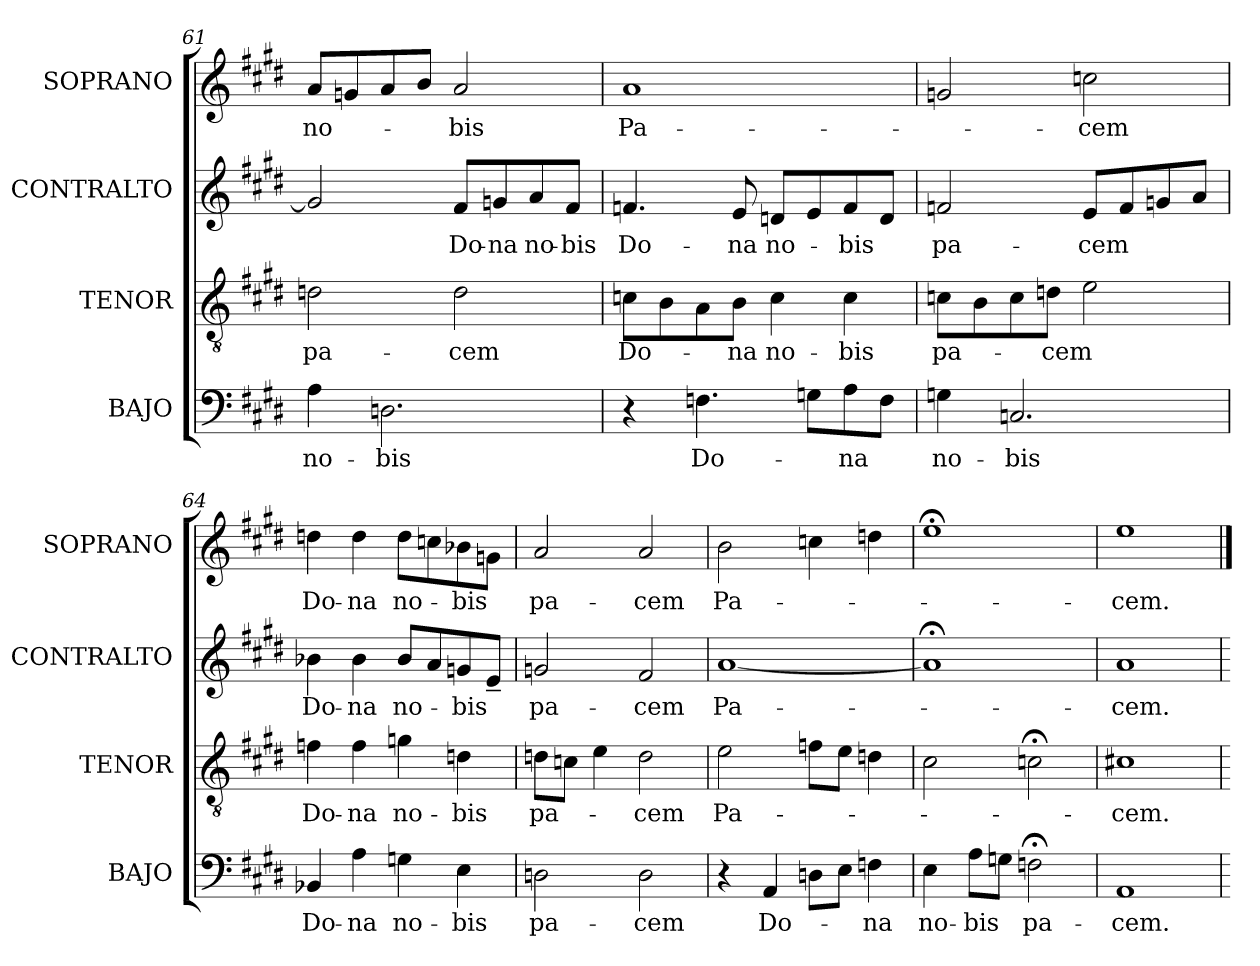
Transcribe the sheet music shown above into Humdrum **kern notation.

**kern	**text	**kern	**text	**kern	**text	**kern	**text
*part4	*part4	*part3	*part3	*part2	*part2	*part1	*part1
*staff4	*staff4	*staff3	*staff3	*staff2	*staff2	*staff1	*staff1
*I"BAJO	*	*I"TENOR	*	*I"CONTRALTO	*	*I"SOPRANO	*
*I'BAJO	*	*I'TENOR	*	*I'CONTRALTO	*	*I'SOPRANO	*
*clefF4	*	*clefGv2	*	*clefG2	*	*clefG2	*
*k[f#c#g#d#]	*	*k[f#c#g#d#]	*	*k[f#c#g#d#]	*	*k[f#c#g#d#]	*
*E:	*	*E:	*	*E:	*	*E:	*
=61	=61	=61	=61	=61	=61	=61	=61
!	!LO:LY:b:cj	!	!LO:LY:b:cj	!	!	!	!LO:LY:b:cj
4A\	no-	2dn\	pa-	2g/]	.	8a/L	no-
.	.	.	.	.	.	8gn/	.
!	!LO:LY:b:cj	!	!	!	!	!	!
2.Dn\	-bis	.	.	.	.	8a/	.
.	.	.	.	.	.	8b/J	.
!	!	!	!LO:LY:b:cj	!	!LO:LY:b	!	!LO:LY:b:cj
.	.	2d\	-cem	8f#/L	Do-	2a/	-bis
!	!	!	!	!	!LO:LY:b:rj	!	!
.	.	.	.	8gn/	-na	.	.
!	!	!	!	!	!LO:LY:b	!	!
.	.	.	.	8a/	no-	.	.
!	!	!	!	!	!LO:LY:b:rj	!	!
.	.	.	.	8f#/J	-bis	.	.
=62	=62	=62	=62	=62	=62	=62	=62
!	!	!	!LO:LY:b	!	!LO:LY:b:cj	!	!LO:LY:b:cj
4r	.	8cn\L	Do-	4.fn/	Do-	1a	Pa-
.	.	8B\	.	.	.	.	.
!	!LO:LY:b	!	!	!	!	!	!
4.Fn\	Do-	8A\	.	.	.	.	.
!	!	!	!LO:LY:b:cj	!	!LO:LY:b:cj	!	!
.	.	8B\J	-na	8e/	-na	.	.
!	!	!	!LO:LY:b:cj	!	!LO:LY:b:cj	!	!
.	.	4c\	no-	8dn/L	no-	.	.
8Gn\L	.	.	.	8e/	.	.	.
!	!LO:LY:b:cj	!	!LO:LY:b:cj	!	!LO:LY:b:cj	!	!
8A\	-na	4c\	-bis	8f/	-bis	.	.
8F\J	.	.	.	8d/J	.	.	.
=63	=63	=63	=63	=63	=63	=63	=63
!	!LO:LY:b:cj	!	!LO:LY:b:cj	!	!LO:LY:b:cj	!	!
4Gn\	no-	8cn\L	pa-	2fn/	pa-	2gn/	.
.	.	8B\	.	.	.	.	.
!	!LO:LY:b:cj	!	!	!	!	!	!
2.Cn/	-bis	8c\	.	.	.	.	.
!	!	!	!LO:LY:b	!	!	!	!
.	.	8dn\J	-cem	.	.	.	.
!	!	!	!	!	!LO:LY:b	!	!LO:LY:b:cj
.	.	2e\	.	8e/L	-cem	2ccn\	-cem
.	.	.	.	8f/	.	.	.
.	.	.	.	8gn/	.	.	.
.	.	.	.	8a/J	.	.	.
!!LO:LB:g=z
=64	=64	=64	=64	=64	=64	=64	=64
!	!LO:LY:b:cj	!	!LO:LY:b:cj	!	!LO:LY:b:cj	!	!LO:LY:b:cj
4BB-X/	Do-	4fn\	Do-	4b-X\	Do-	4ddn\	Do-
!	!LO:LY:b:cj	!	!LO:LY:b:cj	!	!LO:LY:b:cj	!	!LO:LY:b:cj
4A\	-na	4f\	-na	4b-\	-na	4dd\	-na
!	!LO:LY:b:cj	!	!LO:LY:b:cj	!	!LO:LY:b:cj	!	!LO:LY:b:cj
4Gn\	no-	4gn\	no-	8b-/L	no-	8dd\L	no-
.	.	.	.	8a/	.	8ccn\	.
!	!LO:LY:b:cj	!	!LO:LY:b:cj	!	!LO:LY:b:cj	!	!LO:LY:b:cj
4E\	-bis	4dn\	-bis	8gn/	-bis	8b-X\	-bis
.	.	.	.	8e~</J	.	8gn\J	.
=65	=65	=65	=65	=65	=65	=65	=65
!	!LO:LY:b:cj	!	!LO:LY:b:cj	!	!LO:LY:b:cj	!	!LO:LY:b:cj
2Dn\	pa-	8dn\L	pa-	2gn/	pa-	2a/	pa-
.	.	8cn\J	.	.	.	.	.
.	.	4e\	.	.	.	.	.
!	!LO:LY:b:cj	!	!LO:LY:b:cj	!	!LO:LY:b:cj	!	!LO:LY:b:cj
2D\	-cem	2d\	-cem	2f#/	-cem	2a/	-cem
=66	=66	=66	=66	=66	=66	=66	=66
!	!	!	!LO:LY:b:cj	!	!LO:LY:b:cj	!	!LO:LY:b:cj
4r	.	2e\	Pa-	[<1a	Pa-	2b\	Pa-
!	!LO:LY:b	!	!	!	!	!	!
4AA/	Do-	.	.	.	.	.	.
8Dn\L	.	8fn\L	.	.	.	4ccn\	.
8E\J	.	8e\J	.	.	.	.	.
!	!LO:LY:b:cj	!	!	!	!	!	!
4Fn\	-na	4dn\	.	.	.	4ddn\	.
=67	=67	=67	=67	=67	=67	=67	=67
!	!LO:LY:b:cj	!	!	!	!	!	!
4E\	no-	2c#\	.	1a;<]	.	1ee;<	.
!	!LO:LY:b:cj	!	!	!	!	!	!
8A\L	-bis	.	.	.	.	.	.
8Gn\J	.	.	.	.	.	.	.
!	!LO:LY:b:cj	!	!	!	!	!	!
2Fn;<\	pa-	2cn;<\	.	.	.	.	.
=68	=68	=68	=68	=68	=68	=68	=68
!	!LO:LY:b:cj	!	!LO:LY:b:cj	!	!LO:LY:b:cj	!	!LO:LY:b:cj
1AA	-cem.	1c#X	-cem.	1a	-cem.	1ee	-cem.
=	==	=	==	=	==	==	==
*-	*-	*-	*-	*-	*-	*-	*-
